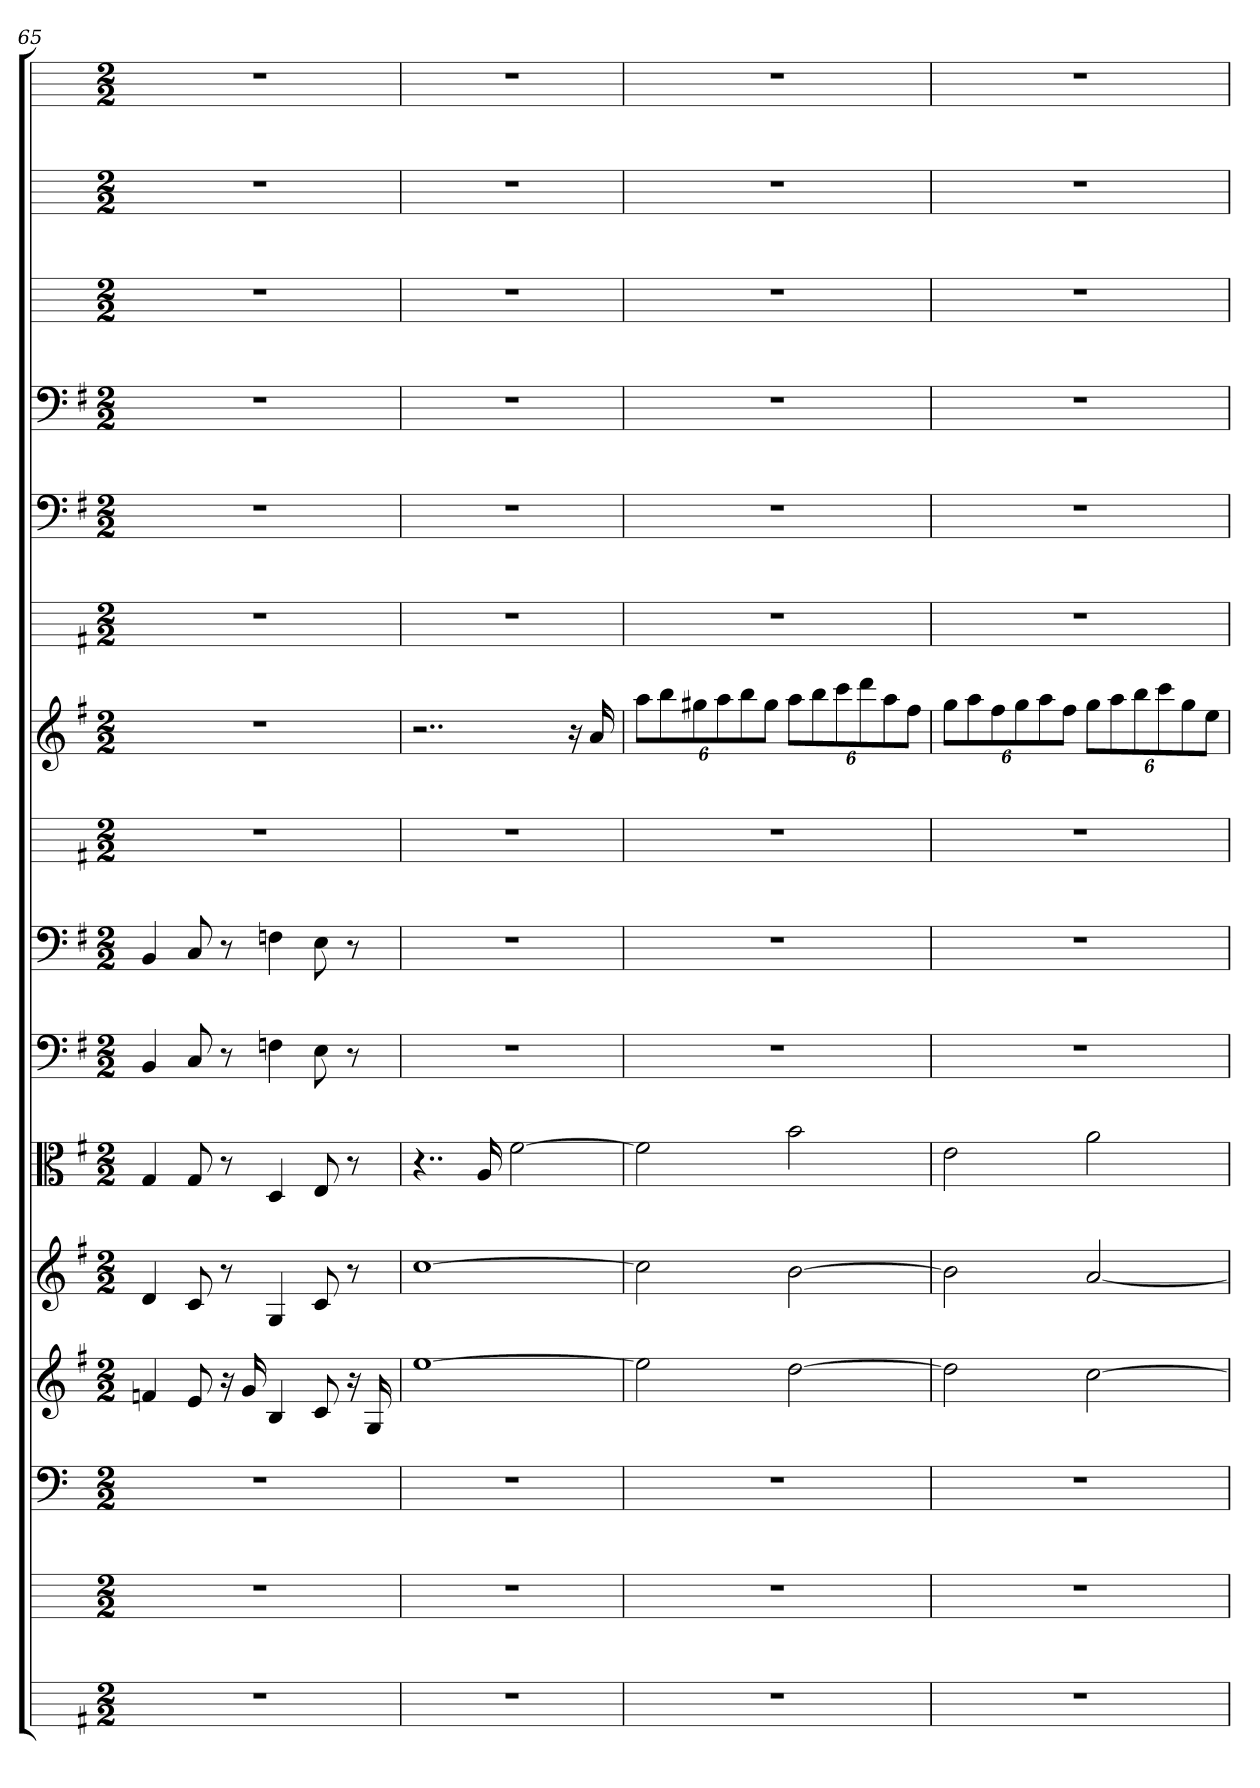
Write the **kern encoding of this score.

**kern	**kern	**kern	**kern	**kern	**kern	**kern	**kern	**kern	**kern	**kern	**kern	**kern	**kern	**kern	**kern
*part16	*part15	*part14	*part13	*part12	*part11	*part10	*part9	*part8	*part7	*part6	*part5	*part4	*part3	*part2	*part1
*staff16	*staff15	*staff14	*staff13	*staff12	*staff11	*staff10	*staff9	*staff8	*staff7	*staff6	*staff5	*staff4	*staff3	*staff2	*staff1
*	*	*clefF4	*	*	*clefC3	*clefF4	*clefF4	*	*	*	*clefF4	*clefF4	*	*	*
*k[f#]	*k[]	*k[]	*k[f#]	*k[f#]	*k[f#]	*k[f#]	*k[f#]	*k[f#]	*k[f#]	*k[f#]	*k[f#]	*k[f#]	*k[]	*k[]	*k[]
*M2/2	*M2/2	*M2/2	*M2/2	*M2/2	*M2/2	*M2/2	*M2/2	*M2/2	*M2/2	*M2/2	*M2/2	*M2/2	*M2/2	*M2/2	*M2/2
=65	=65	=65	=65	=65	=65	=65	=65	=65	=65	=65	=65	=65	=65	=65	=65
1r	1r	1r	4fn	4d	4G	4BB	4BB	1r	1r	1r	1r	1r	1r	1r	1r
.	.	.	8e	8c	8G	8C	8C	.	.	.	.	.	.	.	.
.	.	.	16r	8r	8r	8r	8r	.	.	.	.	.	.	.	.
.	.	.	16g	.	.	.	.	.	.	.	.	.	.	.	.
.	.	.	4B	4G	4D	4Fn	4Fn	.	.	.	.	.	.	.	.
.	.	.	8c	8c	8E	8E	8E	.	.	.	.	.	.	.	.
.	.	.	16r	8r	8r	8r	8r	.	.	.	.	.	.	.	.
.	.	.	16G	.	.	.	.	.	.	.	.	.	.	.	.
=66	=66	=66	=66	=66	=66	=66	=66	=66	=66	=66	=66	=66	=66	=66	=66
1r	1r	1r	[1ee	[1cc	4..r	1r	1r	1r	2..r	1r	1r	1r	1r	1r	1r
.	.	.	.	.	16A	.	.	.	.	.	.	.	.	.	.
.	.	.	.	.	[2f#	.	.	.	.	.	.	.	.	.	.
.	.	.	.	.	.	.	.	.	16r	.	.	.	.	.	.
.	.	.	.	.	.	.	.	.	16a	.	.	.	.	.	.
=67	=67	=67	=67	=67	=67	=67	=67	=67	=67	=67	=67	=67	=67	=67	=67
1r	1r	1r	2ee]	2cc]	2f#]	1r	1r	1r	12aaL	1r	1r	1r	1r	1r	1r
.	.	.	.	.	.	.	.	.	12bb	.	.	.	.	.	.
.	.	.	.	.	.	.	.	.	12gg#X	.	.	.	.	.	.
.	.	.	.	.	.	.	.	.	12aa	.	.	.	.	.	.
.	.	.	.	.	.	.	.	.	12bb	.	.	.	.	.	.
.	.	.	.	.	.	.	.	.	12gg#J	.	.	.	.	.	.
.	.	.	[2dd	[2b	2b	.	.	.	12aaL	.	.	.	.	.	.
.	.	.	.	.	.	.	.	.	12bb	.	.	.	.	.	.
.	.	.	.	.	.	.	.	.	12ccc	.	.	.	.	.	.
.	.	.	.	.	.	.	.	.	12ddd	.	.	.	.	.	.
.	.	.	.	.	.	.	.	.	12aa	.	.	.	.	.	.
.	.	.	.	.	.	.	.	.	12ff#J	.	.	.	.	.	.
=68	=68	=68	=68	=68	=68	=68	=68	=68	=68	=68	=68	=68	=68	=68	=68
1r	1r	1r	2dd]	2b]	2e	1r	1r	1r	12ggL	1r	1r	1r	1r	1r	1r
.	.	.	.	.	.	.	.	.	12aa	.	.	.	.	.	.
.	.	.	.	.	.	.	.	.	12ff#	.	.	.	.	.	.
.	.	.	.	.	.	.	.	.	12gg	.	.	.	.	.	.
.	.	.	.	.	.	.	.	.	12aa	.	.	.	.	.	.
.	.	.	.	.	.	.	.	.	12ff#J	.	.	.	.	.	.
.	.	.	[2cc	[2a	2a	.	.	.	12ggL	.	.	.	.	.	.
.	.	.	.	.	.	.	.	.	12aa	.	.	.	.	.	.
.	.	.	.	.	.	.	.	.	12bb	.	.	.	.	.	.
.	.	.	.	.	.	.	.	.	12ccc	.	.	.	.	.	.
.	.	.	.	.	.	.	.	.	12gg	.	.	.	.	.	.
.	.	.	.	.	.	.	.	.	12eeJ	.	.	.	.	.	.
=	=	=	=	=	=	=	=	=	=	=	=	=	=	=	=
*-	*-	*-	*-	*-	*-	*-	*-	*-	*-	*-	*-	*-	*-	*-	*-
